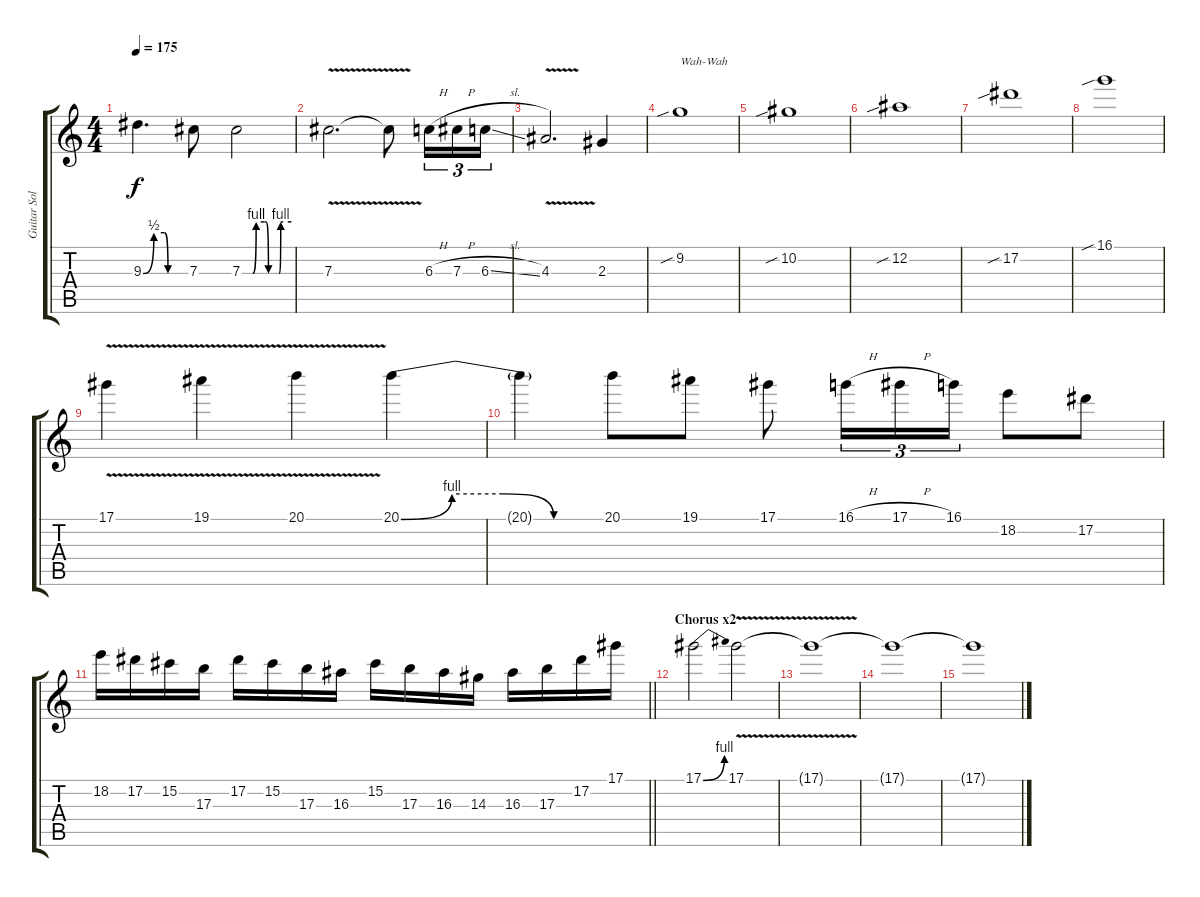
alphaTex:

\track ("Guitar Solo" "Guitar Sol") {instrument distortionguitar}
\staff {score tabs}
\tuning (Eb4 Bb3 Gb3 Db3 Ab2 Eb2) {hide}
\ts (4 4)
\tempo 175
\clef g2
\ks c
9.3{be (custom 0 0 15 2 30 2 35 0 45 0 60 0)}.4{d dy f} 7.3.8 7.3{be (custom 0 0 13 0 17 4 27 4 29 4 32 0 40 0 45 0 47 4 50 4 60 4)}.2 |
7.3{v}.2{d} 7.3{t}.8 6.3{h}.16{tu (3 2)} 7.3{h}.16{tu (3 2)} 6.3{sl}.16{tu (3 2)} |
4.3{v}.2{d} 2.3.4 |
9.2{sib}.1{txt "Wah-Wah"} |
10.2{sib}.1 |
12.2{sib}.1 |
17.2{sib}.1 |
16.1{sib}.1 |
17.1{v}.4 19.1{v}.4 20.1{v}.4 20.1{be (custom 0 0 15 4 30 4 45 0 60 0)}.4 |
20.1{t}.4 20.1.8 19.1.8 17.1.8 16.1{h}.16{tu (3 2)} 17.1{h}.16{tu (3 2)} 16.1.16{tu (3 2)} 18.2.8 17.2.8 |
\barLineRight lightlight
18.2.16 17.2.16 15.2.16 17.3.16 17.2.16 15.2.16 17.3.16 16.3.16 15.2.16 17.3.16 16.3.16 14.3.16 16.3.16 17.3.16 17.2.16 17.1.16 |
\section ("" "Chorus x2")
17.1{be (bend 0 0 60 4)}.2 17.1{v}.2{volume 5} |
17.1{t}.1 |
17.1{t}.1 |
17.1{t}.1
